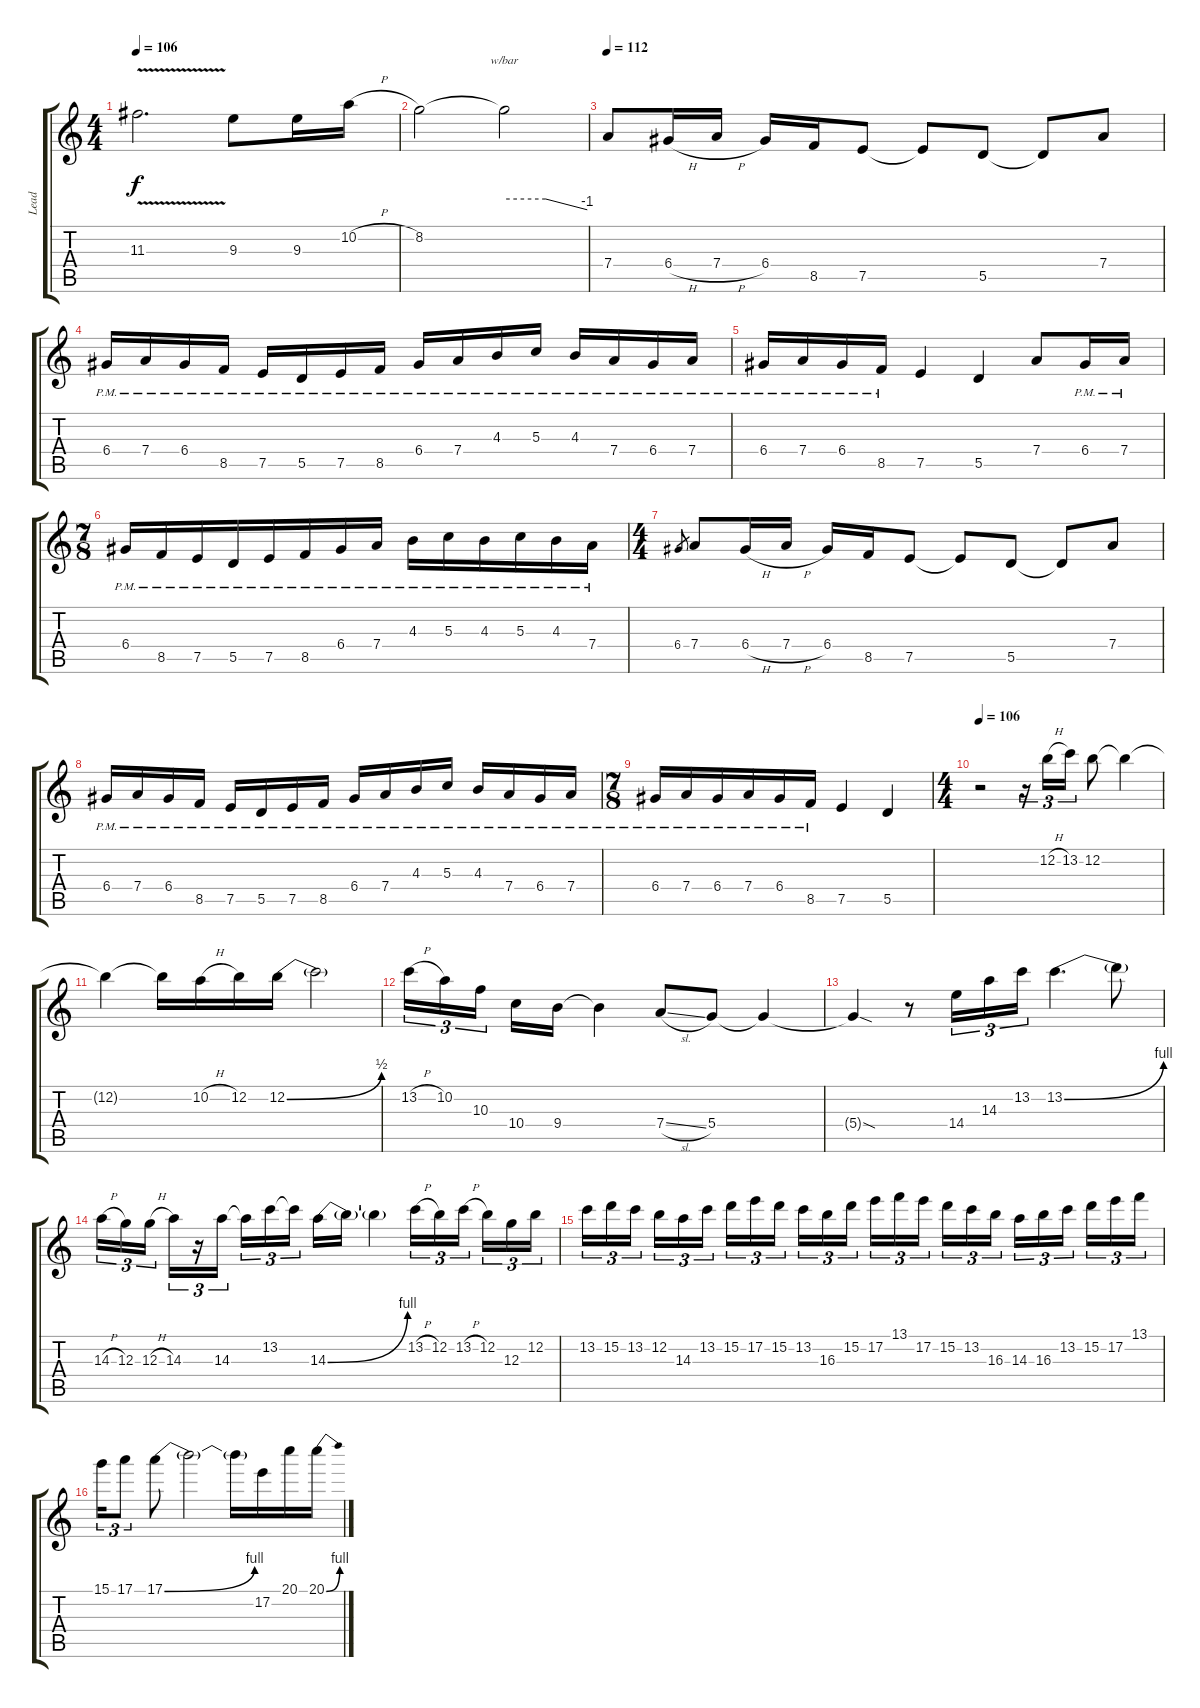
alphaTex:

\track ("Lead" "Lead") {instrument overdrivenguitar}
\staff {score tabs}
\tuning (E4 B3 G3 D3 A2 E2) {hide}
\ts (4 4)
\tempo 106
\clef g2
\ks c
11.3{v}.2{d dy f} 9.3.8 9.3.16 10.2{h}.16 |
8.2.2 8.2{t}.2{tbe (custom default 0 0 30 0 60 -4)} |
\tempo 112
7.4.8 6.4{h}.16 7.4{h}.16 6.4.16 8.5.16 7.5.8 7.5{t}.8 5.5.8 5.5{t}.8 7.4.8 |
6.4{pm}.16 7.4{pm}.16 6.4{pm}.16 8.5{pm}.16 7.5{pm}.16 5.5{pm}.16 7.5{pm}.16 8.5{pm}.16 6.4{pm}.16 7.4{pm}.16 4.3{pm}.16 5.3{pm}.16 4.3{pm}.16 7.4{pm}.16 6.4{pm}.16 7.4{pm}.16 |
6.4{pm}.16 7.4{pm}.16 6.4{pm}.16 8.5{pm}.16 7.5.4 5.5.4 7.4.8 6.4{pm}.16 7.4{pm}.16 |
\ts (7 8)
6.4{pm}.16 8.5{pm}.16 7.5{pm}.16 5.5{pm}.16 7.5{pm}.16 8.5{pm}.16 6.4{pm}.16 7.4{pm}.16 4.3{pm}.16 5.3{pm}.16 4.3{pm}.16 5.3{pm}.16 4.3{pm}.16 7.4{pm}.16 |
\ts (4 4)
6.4.8{gr} 7.4.8 6.4{h}.16 7.4{h}.16 6.4.16 8.5.16 7.5.8 7.5{t}.8 5.5.8 5.5{t}.8 7.4.8 |
6.4{pm}.16 7.4{pm}.16 6.4{pm}.16 8.5{pm}.16 7.5{pm}.16 5.5{pm}.16 7.5{pm}.16 8.5{pm}.16 6.4{pm}.16 7.4{pm}.16 4.3{pm}.16 5.3{pm}.16 4.3{pm}.16 7.4{pm}.16 6.4{pm}.16 7.4{pm}.16 |
\ts (7 8)
6.4{pm}.16 7.4{pm}.16 6.4{pm}.16 7.4{pm}.16 6.4{pm}.16 8.5{pm}.16 7.5.4 5.5.4 |
\ts (4 4)
\tempo 106
r.2 r.16{tu (3 2)} 12.2{h}.16{tu (3 2)} 13.2.16{tu (3 2)} 12.2.8 12.2{t}.4 |
12.2{t}.4 12.2{t}.16 10.2{h}.16 12.2.16 12.2{be (bend 0 0 60 2)}.16 12.2{t}.2 |
13.2{h}.16{tu (3 2)} 10.2.16{tu (3 2)} 10.3.16{tu (3 2) beam splitsecondary} 10.4.16 9.4.16 9.4{t}.4 7.4{sl}.8 5.4.8 5.4{t}.4 |
5.4{sod t}.4 r.8 14.4.16{tu (3 2)} 14.3.16{tu (3 2)} 13.2.16{tu (3 2)} 13.2{be (bend 0 0 60 4)}.4{d} 13.2{t}.8 |
14.3{h}.16{tu (3 2)} 12.3.16{tu (3 2)} 12.3{h}.16{tu (3 2) beam splitsecondary} 14.3.16{tu (3 2)} r.16{tu (3 2)} 14.3.16{tu (3 2)} 14.3{t}.16{tu (3 2)} 13.2.16{tu (3 2)} 13.2{t}.16{tu (3 2) beam splitsecondary} 14.3{be (bend 0 0 60 4)}.16 14.3{t}.16 14.3{t}.4 13.2{h}.16{tu (3 2)} 12.2.16{tu (3 2)} 13.2{h}.16{tu (3 2) beam splitsecondary} 12.2.16{tu (3 2)} 12.3.16{tu (3 2)} 12.2.16{tu (3 2)} |
13.2.16{tu (3 2)} 15.2.16{tu (3 2)} 13.2.16{tu (3 2) beam splitsecondary} 12.2.16{tu (3 2)} 14.3.16{tu (3 2)} 13.2.16{tu (3 2)} 15.2.16{tu (3 2)} 17.2.16{tu (3 2)} 15.2.16{tu (3 2) beam splitsecondary} 13.2.16{tu (3 2)} 16.3.16{tu (3 2)} 15.2.16{tu (3 2)} 17.2.16{tu (3 2)} 13.1.16{tu (3 2)} 17.2.16{tu (3 2) beam splitsecondary} 15.2.16{tu (3 2)} 13.2.16{tu (3 2)} 16.3.16{tu (3 2)} 14.3.16{tu (3 2)} 16.3.16{tu (3 2)} 13.2.16{tu (3 2) beam splitsecondary} 15.2.16{tu (3 2)} 17.2.16{tu (3 2)} 13.1.16{tu (3 2)} |
15.1.16{tu (3 2)} 17.1.8{tu (3 2)} 17.1{be (bend 0 0 60 4)}.8 17.1{t}.2 17.1{t}.16 17.2.16 20.1.16 20.1{be (bend 0 0 60 4)}.16
